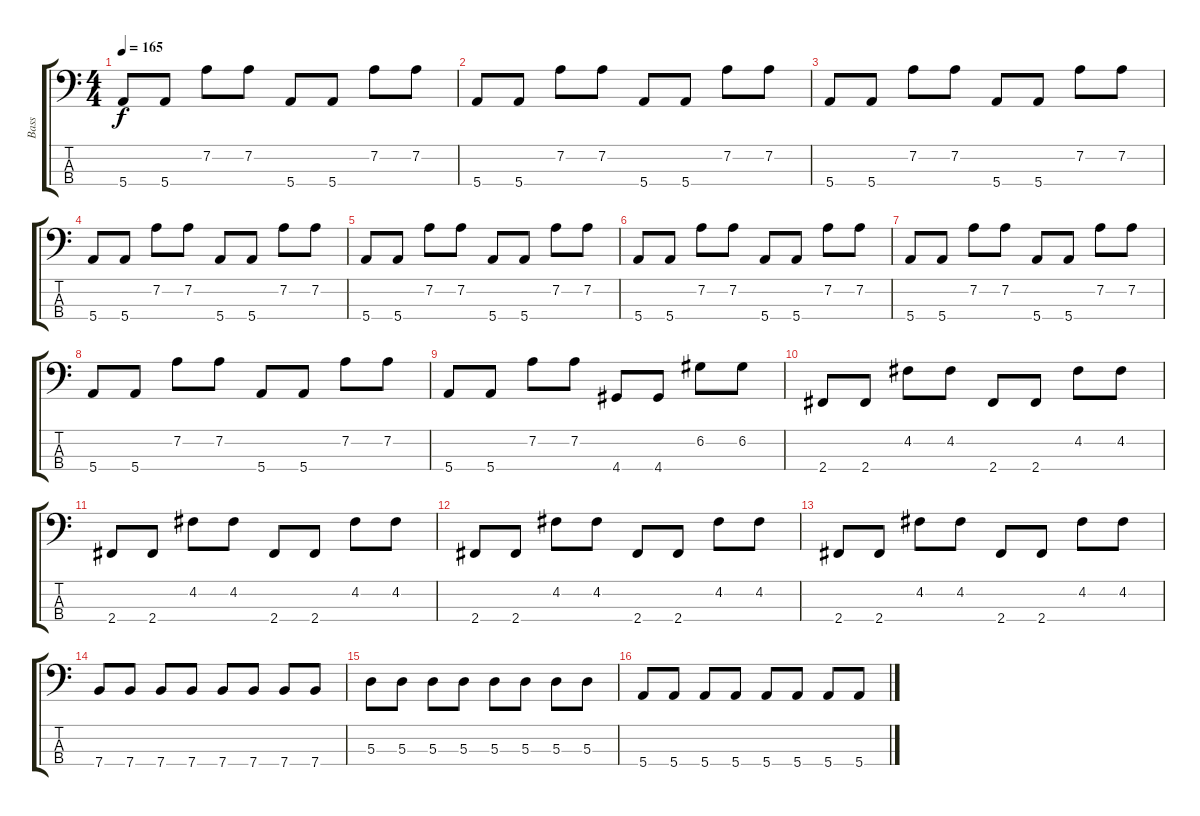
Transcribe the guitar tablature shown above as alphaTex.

\track ("Bass" "Bass") {instrument electricbassfinger}
\staff {score tabs}
\tuning (G2 D2 A1 E1) {hide}
\ts (4 4)
\tempo 165
\clef f4
\ks c
5.4.8{dy f} 5.4.8 7.2.8 7.2.8 5.4.8 5.4.8 7.2.8 7.2.8 |
5.4.8 5.4.8 7.2.8 7.2.8 5.4.8 5.4.8 7.2.8 7.2.8 |
5.4.8 5.4.8 7.2.8 7.2.8 5.4.8 5.4.8 7.2.8 7.2.8 |
5.4.8 5.4.8 7.2.8 7.2.8 5.4.8 5.4.8 7.2.8 7.2.8 |
5.4.8 5.4.8 7.2.8 7.2.8 5.4.8 5.4.8 7.2.8 7.2.8 |
5.4.8 5.4.8 7.2.8 7.2.8 5.4.8 5.4.8 7.2.8 7.2.8 |
5.4.8 5.4.8 7.2.8 7.2.8 5.4.8 5.4.8 7.2.8 7.2.8 |
5.4.8 5.4.8 7.2.8 7.2.8 5.4.8 5.4.8 7.2.8 7.2.8 |
5.4.8 5.4.8 7.2.8 7.2.8 4.4.8 4.4.8 6.2.8 6.2.8 |
2.4.8 2.4.8 4.2.8 4.2.8 2.4.8 2.4.8 4.2.8 4.2.8 |
2.4.8 2.4.8 4.2.8 4.2.8 2.4.8 2.4.8 4.2.8 4.2.8 |
2.4.8 2.4.8 4.2.8 4.2.8 2.4.8 2.4.8 4.2.8 4.2.8 |
2.4.8 2.4.8 4.2.8 4.2.8 2.4.8 2.4.8 4.2.8 4.2.8 |
7.4.8 7.4.8 7.4.8 7.4.8 7.4.8 7.4.8 7.4.8 7.4.8 |
5.3.8 5.3.8 5.3.8 5.3.8 5.3.8 5.3.8 5.3.8 5.3.8 |
5.4.8 5.4.8 5.4.8 5.4.8 5.4.8 5.4.8 5.4.8 5.4.8
